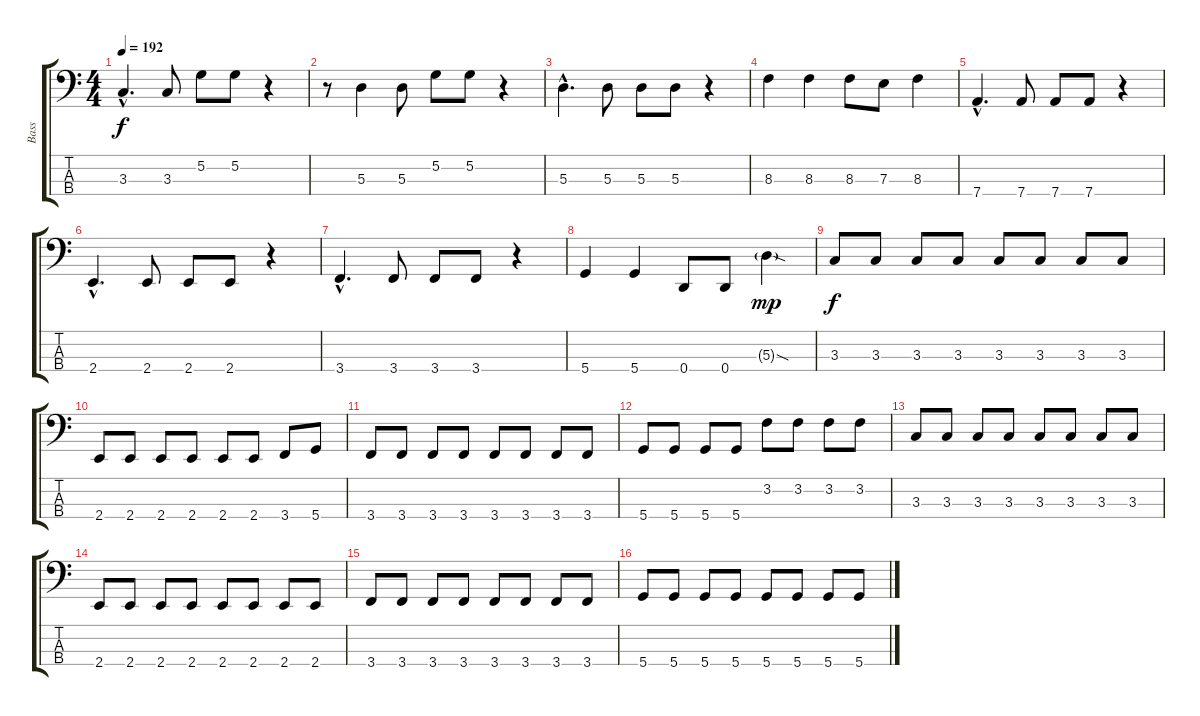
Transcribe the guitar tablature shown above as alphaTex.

\track ("Bass" "Bass") {instrument synthbass2}
\staff {score tabs}
\tuning (G2 D2 A1 D1) {hide}
\ts (4 4)
\tempo 192
\clef f4
\ks c
3.3{hac}.4{d dy f instrument synthbass2} 3.3.8 5.2.8 5.2.8 r.4 |
r.8 5.3.4 5.3.8 5.2.8 5.2.8 r.4 |
5.3{hac}.4{d} 5.3.8 5.3.8 5.3.8 r.4 |
8.3.4 8.3.4 8.3.8 7.3.8 8.3.4 |
7.4{hac}.4{d} 7.4.8 7.4.8 7.4.8 r.4 |
2.4{hac}.4{d} 2.4.8 2.4.8 2.4.8 r.4 |
3.4{hac}.4{d} 3.4.8 3.4.8 3.4.8 r.4 |
5.4.4 5.4.4 0.4.8 0.4.8 5.3{sod g}.4{dy mp} |
3.3.8{dy f} 3.3.8 3.3.8 3.3.8 3.3.8 3.3.8 3.3.8 3.3.8 |
2.4.8 2.4.8 2.4.8 2.4.8 2.4.8 2.4.8 3.4.8 5.4.8 |
3.4.8 3.4.8 3.4.8 3.4.8 3.4.8 3.4.8 3.4.8 3.4.8 |
5.4.8 5.4.8 5.4.8 5.4.8 3.2.8 3.2.8 3.2.8 3.2.8 |
3.3.8 3.3.8 3.3.8 3.3.8 3.3.8 3.3.8 3.3.8 3.3.8 |
2.4.8 2.4.8 2.4.8 2.4.8 2.4.8 2.4.8 2.4.8 2.4.8 |
3.4.8 3.4.8 3.4.8 3.4.8 3.4.8 3.4.8 3.4.8 3.4.8 |
5.4.8 5.4.8 5.4.8 5.4.8 5.4.8 5.4.8 5.4.8 5.4.8
